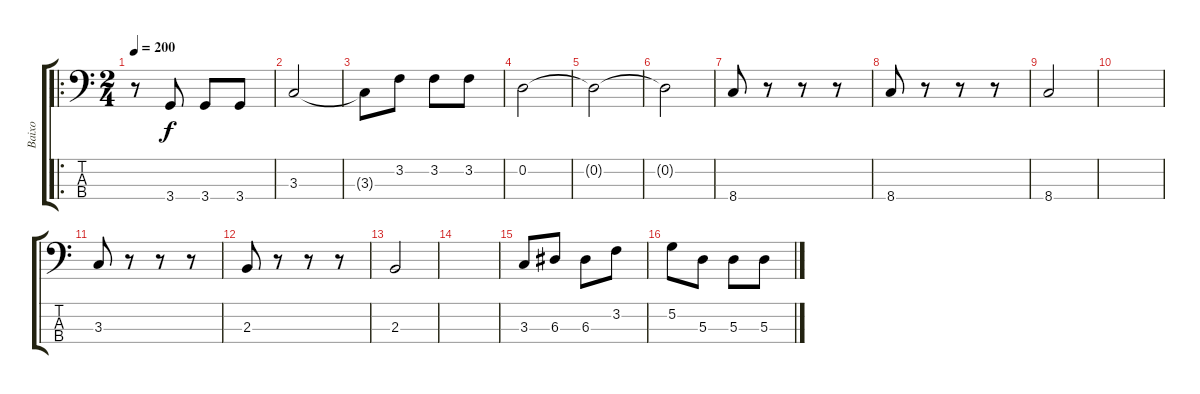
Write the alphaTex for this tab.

\track ("Baixo" "Baixo") {instrument electricbassfinger}
\staff {score tabs}
\tuning (G2 D2 A1 E1) {hide}
\ro
\ts (2 4)
\tempo 200
\clef f4
\ks c
r.8{dy f instrument electricbassfinger} 3.4.8 3.4.8 3.4.8 |
3.3.2 |
3.3{t}.8 3.2.8 3.2.8 3.2.8 |
0.2.2 |
0.2{t}.2 |
0.2{t}.2 |
8.4.8 r.8 r.8 r.8 |
8.4.8 r.8 r.8 r.8 |
8.4.2 |
|
3.3.8 r.8 r.8 r.8 |
2.3.8 r.8 r.8 r.8 |
2.3.2 |
|
3.3.8 6.3.8 6.3.8 3.2.8 |
5.2.8 5.3.8 5.3.8 5.3.8
